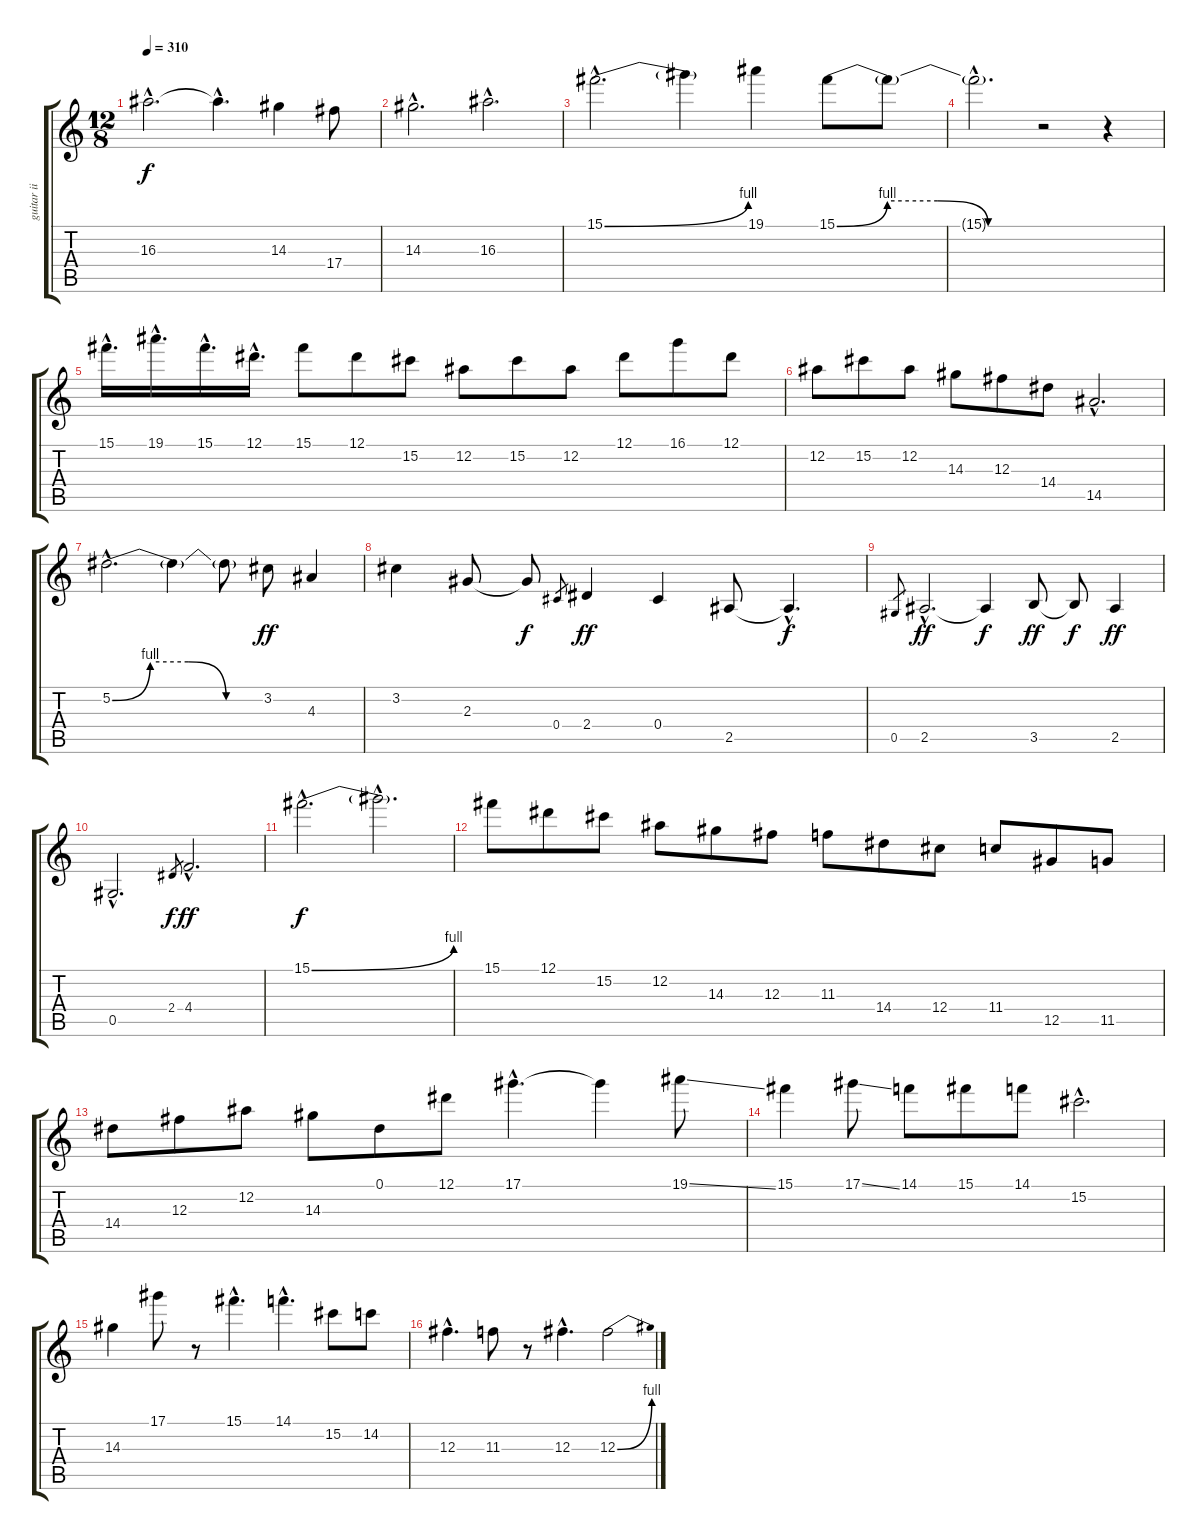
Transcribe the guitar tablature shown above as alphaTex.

\track ("guitar ii" "guitar ii") {instrument overdrivenguitar}
\staff {score tabs}
\tuning (Eb4 Bb3 Gb3 Db3 Ab2 Eb2) {hide}
\ts (12 8)
\tempo 310
\clef g2
\ks c
16.3{hac}.2{d dy f} 16.3{hac t}.4{d} 14.3.4 17.4.8 |
14.3{hac}.2{d} 16.3{hac}.2{d} |
15.1{be (bend 0 0 60 4) hac}.2{d volume 16} 15.1{t}.4 19.1.4 15.1{be (custom 0 0 15 4 30 4 45 0 60 0)}.8 15.1{t}.8 |
15.1{hac t}.2{d} r.2 r.4 |
15.1{hac}.16{d volume 16} 19.1{hac}.16{d} 15.1{hac}.16{d} 12.1{hac}.16{d} 15.1.8 12.1.8 15.2.8 12.2.8 15.2.8 12.2.8 12.1.8 16.1.8 12.1.8 |
12.2.8 15.2.8 12.2.8 14.3.8 12.3.8 14.4.8 14.5{hac}.2{d} |
5.2{be (custom 0 0 15 4 30 4 45 0 60 0) hac}.2{d volume 16} 5.2{t}.4 5.2{t}.8 3.2.8{dy ff} 4.3.4 |
3.2.4 2.3.8 2.3{t}.8{dy f} 0.4.8{gr} 2.4.4{dy ff} 0.4.4 2.5.8 2.5{hac t}.4{d dy f} |
0.5.8{gr} 2.5{hac}.2{d dy ff} 2.5{t}.4{dy f} 3.5.8{dy ff} 3.5{t}.8{dy f} 2.5.4{dy ff} |
0.5{hac}.2{d volume 16} 2.4.8{gr dy f} 4.4{hac}.2{d dy ff} |
15.1{be (bend 0 0 60 4) hac}.2{d dy f} 15.1{hac t}.2{d} |
15.1.8{volume 16} 12.1.8 15.2.8 12.2.8 14.3.8 12.3.8 11.3.8 14.4.8 12.4.8 11.4.8 12.5.8 11.5.8 |
14.4.8 12.3.8 12.2.8 14.3.8 0.1.8 12.1.8 17.1{hac}.4{d} 17.1{t}.4 19.1{ss}.8 |
15.1.4{volume 16} 17.1{ss}.8 14.1.8 15.1.8 14.1.8 15.2{hac}.2{d} |
14.3.4 17.1.8 r.8 15.1{hac}.4{d} 14.1{hac}.4{d} 15.2.8 14.2.8 |
12.3{hac}.4{d volume 16} 11.3.8 r.8 12.3{hac}.4{d} 12.3{be (bend 0 0 60 4)}.2
